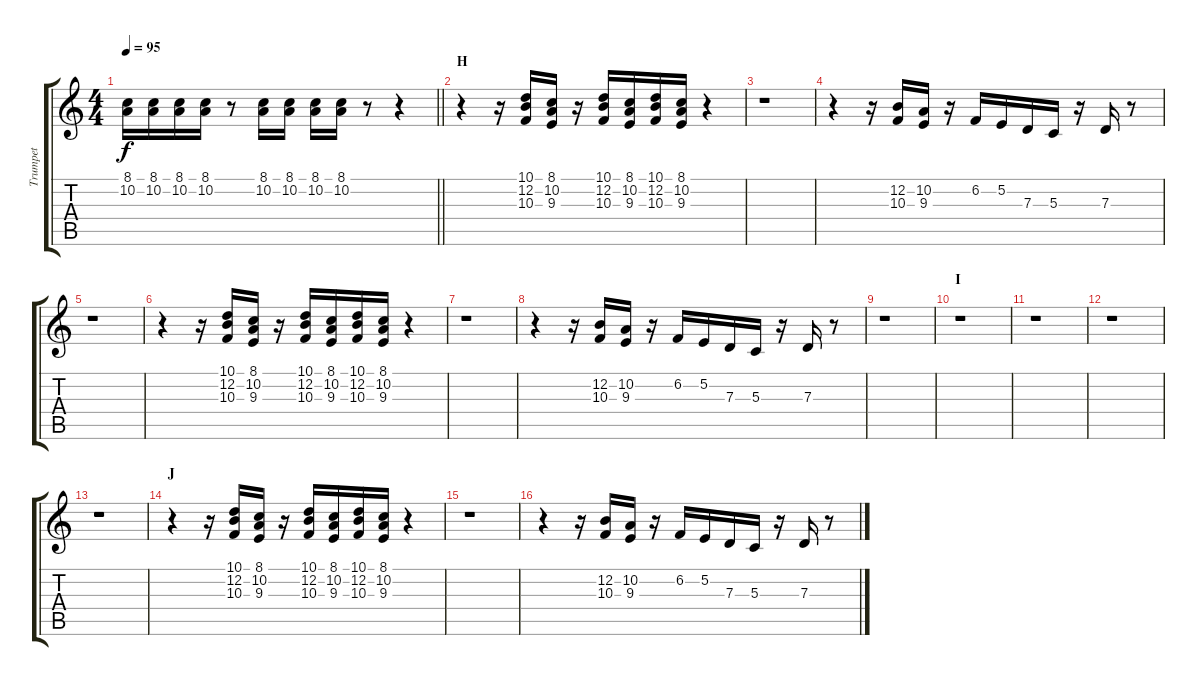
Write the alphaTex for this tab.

\track ("Trumpet" "Trumpet") {instrument trumpet}
\staff {score tabs}
\tuning (E4 B3 G3 D3 A2 E2) {hide}
\ts (4 4)
\tempo 95
\clef g2
\barLineRight lightlight
\ks c
(8.1 10.2).16{dy f} (8.1 10.2).16 (8.1 10.2).16 (8.1 10.2).16 r.8 (8.1 10.2).16 (8.1 10.2).16 (8.1 10.2).16 (8.1 10.2).16 r.8 r.4 |
\section ("" "H")
r.4 r.16 (10.1 12.2 10.3).16 (8.1 10.2 9.3).16 r.16 (10.1 12.2 10.3).16 (8.1 10.2 9.3).16 (10.1 12.2 10.3).16 (8.1 10.2 9.3).16 r.4 |
r.1 |
r.4 r.16 (12.2 10.3).16 (10.2 9.3).16 r.16 6.2.16 5.2.16 7.3.16 5.3.16 r.16 7.3.16 r.8 |
r.1 |
r.4 r.16 (10.1 12.2 10.3).16 (8.1 10.2 9.3).16 r.16 (10.1 12.2 10.3).16 (8.1 10.2 9.3).16 (10.1 12.2 10.3).16 (8.1 10.2 9.3).16 r.4 |
r.1 |
r.4 r.16 (12.2 10.3).16 (10.2 9.3).16 r.16 6.2.16 5.2.16 7.3.16 5.3.16 r.16 7.3.16 r.8 |
r.1 |
\section ("" "I")
r.1 |
r.1 |
r.1 |
r.1 |
\section ("" "J")
r.4 r.16 (10.1 12.2 10.3).16 (8.1 10.2 9.3).16 r.16 (10.1 12.2 10.3).16 (8.1 10.2 9.3).16 (10.1 12.2 10.3).16 (8.1 10.2 9.3).16 r.4 |
r.1 |
r.4 r.16 (12.2 10.3).16 (10.2 9.3).16 r.16 6.2.16 5.2.16 7.3.16 5.3.16 r.16 7.3.16 r.8
